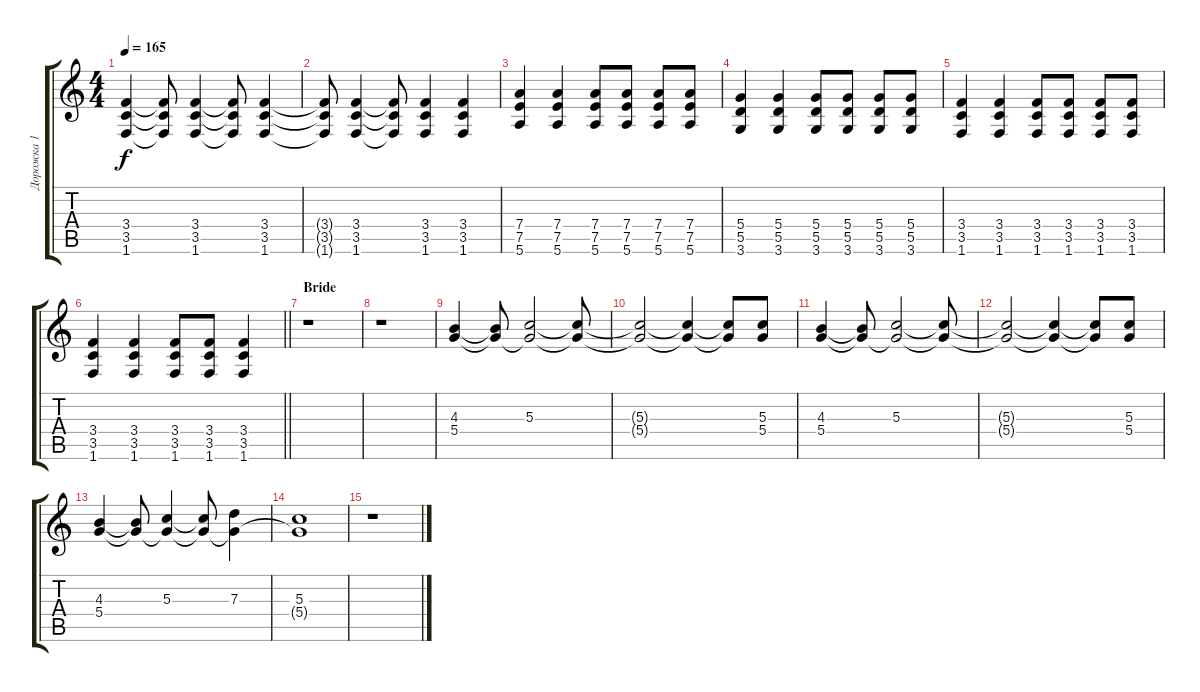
\track ("Дорожка 1" "Дорожка 1") {instrument distortionguitar}
\staff {score tabs}
\tuning (E4 B3 G3 D3 A2 E2) {hide}
\ts (4 4)
\tempo 165
\clef g2
\ks c
(3.4 3.5 1.6).4{dy f} (3.4{t} 3.5{t} 1.6{t}).8 (3.4 3.5 1.6).4 (3.4{t} 3.5{t} 1.6{t}).8 (3.4 3.5 1.6).4 |
(3.4{t} 3.5{t} 1.6{t}).8 (3.4 3.5 1.6).4 (3.4{t} 3.5{t} 1.6{t}).8 (3.4 3.5 1.6).4 (3.4 3.5 1.6).4 |
(7.4 7.5 5.6).4 (7.4 7.5 5.6).4 (7.4 7.5 5.6).8 (7.4 7.5 5.6).8 (7.4 7.5 5.6).8 (7.4 7.5 5.6).8 |
(5.4 5.5 3.6).4 (5.4 5.5 3.6).4 (5.4 5.5 3.6).8 (5.4 5.5 3.6).8 (5.4 5.5 3.6).8 (5.4 5.5 3.6).8 |
(3.4 3.5 1.6).4 (3.4 3.5 1.6).4 (3.4 3.5 1.6).8 (3.4 3.5 1.6).8 (3.4 3.5 1.6).8 (3.4 3.5 1.6).8 |
\barLineRight lightlight
(3.4 3.5 1.6).4 (3.4 3.5 1.6).4 (3.4 3.5 1.6).8 (3.4 3.5 1.6).8 (3.4 3.5 1.6).4 |
\section ("" "Bride")
r.1 |
r.1 |
(4.3 5.4).4{volume 12} (4.3{t} 5.4{t}).8 (5.3 5.4{t}).2 (5.3{t} 5.4{t}).8 |
(5.3{t} 5.4{t}).2 (5.3{t} 5.4{t}).4 (5.3{t} 5.4{t}).8 (5.3 5.4).8 |
(4.3 5.4).4 (4.3{t} 5.4{t}).8 (5.3 5.4{t}).2 (5.3{t} 5.4{t}).8 |
(5.3{t} 5.4{t}).2 (5.3{t} 5.4{t}).4 (5.3{t} 5.4{t}).8 (5.3 5.4).8 |
(4.3 5.4).4 (4.3{t} 5.4{t}).8 (5.3 5.4{t}).4 (5.3{t} 5.4{t}).8 (7.3 5.4{t}).4 |
(5.3 5.4{t}).1{volume 16} |
r.1{volume 0}
